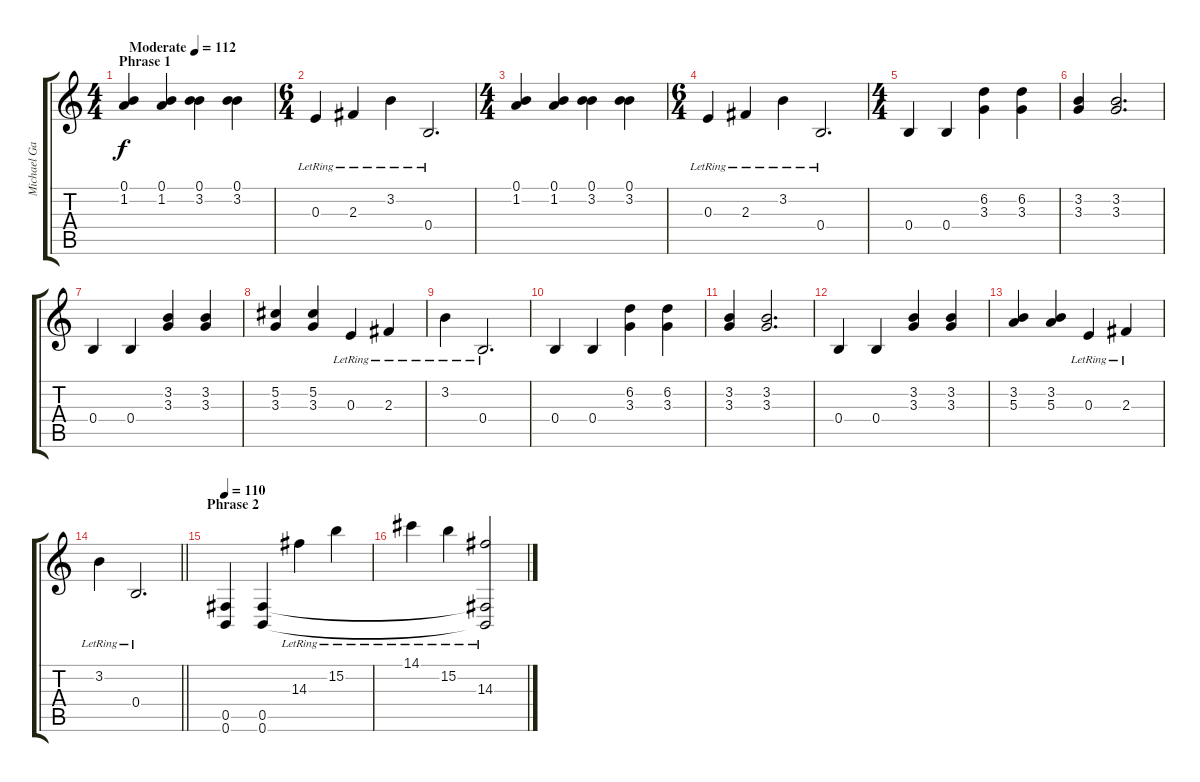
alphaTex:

\track ("Michael Gallagher" "Michael Ga") {instrument overdrivenguitar}
\staff {score tabs}
\tuning (B3 Ab3 E3 B2 Gb2 B1) {hide}
\ts (4 4)
\section ("" "Phrase 1")
\tempo (112 "Moderate")
\clef g2
\ks c
(0.1 1.2).4{dy f instrument overdrivenguitar} (0.1 1.2).4 (0.1 3.2).4 (0.1 3.2).4 |
\ts (6 4)
0.3{lr}.4 2.3{lr}.4 3.2{lr}.4 0.4{lr}.2{d} |
\ts (4 4)
(0.1 1.2).4 (0.1 1.2).4 (0.1 3.2).4 (0.1 3.2).4 |
\ts (6 4)
0.3{lr}.4 2.3{lr}.4 3.2{lr}.4 0.4{lr}.2{d} |
\ts (4 4)
0.4.4 0.4.4 (6.2 3.3).4 (6.2 3.3).4 |
(3.2 3.3).4 (3.2 3.3).2{d} |
0.4.4 0.4.4 (3.2 3.3).4 (3.2 3.3).4 |
(5.2 3.3).4 (5.2 3.3).4 0.3{lr}.4 2.3{lr}.4 |
3.2{lr}.4 0.4{lr}.2{d} |
0.4.4 0.4.4 (6.2 3.3).4 (6.2 3.3).4 |
(3.2 3.3).4 (3.2 3.3).2{d} |
0.4.4 0.4.4 (3.2 3.3).4 (3.2 3.3).4 |
(3.2 5.3).4 (3.2 5.3).4 0.3{lr}.4 2.3{lr}.4 |
\barLineRight lightlight
3.2{lr}.4 0.4{lr}.2{d} |
\section ("" "Phrase 2")
\tempo 110
(0.5 0.6).4{volume 11 instrument distortionguitar} (0.5 0.6).4 14.3{lr}.4 15.2{lr}.4 |
14.1{lr}.4 15.2{lr}.4 (14.3{lr} 0.5{t} 0.6{t}).2
